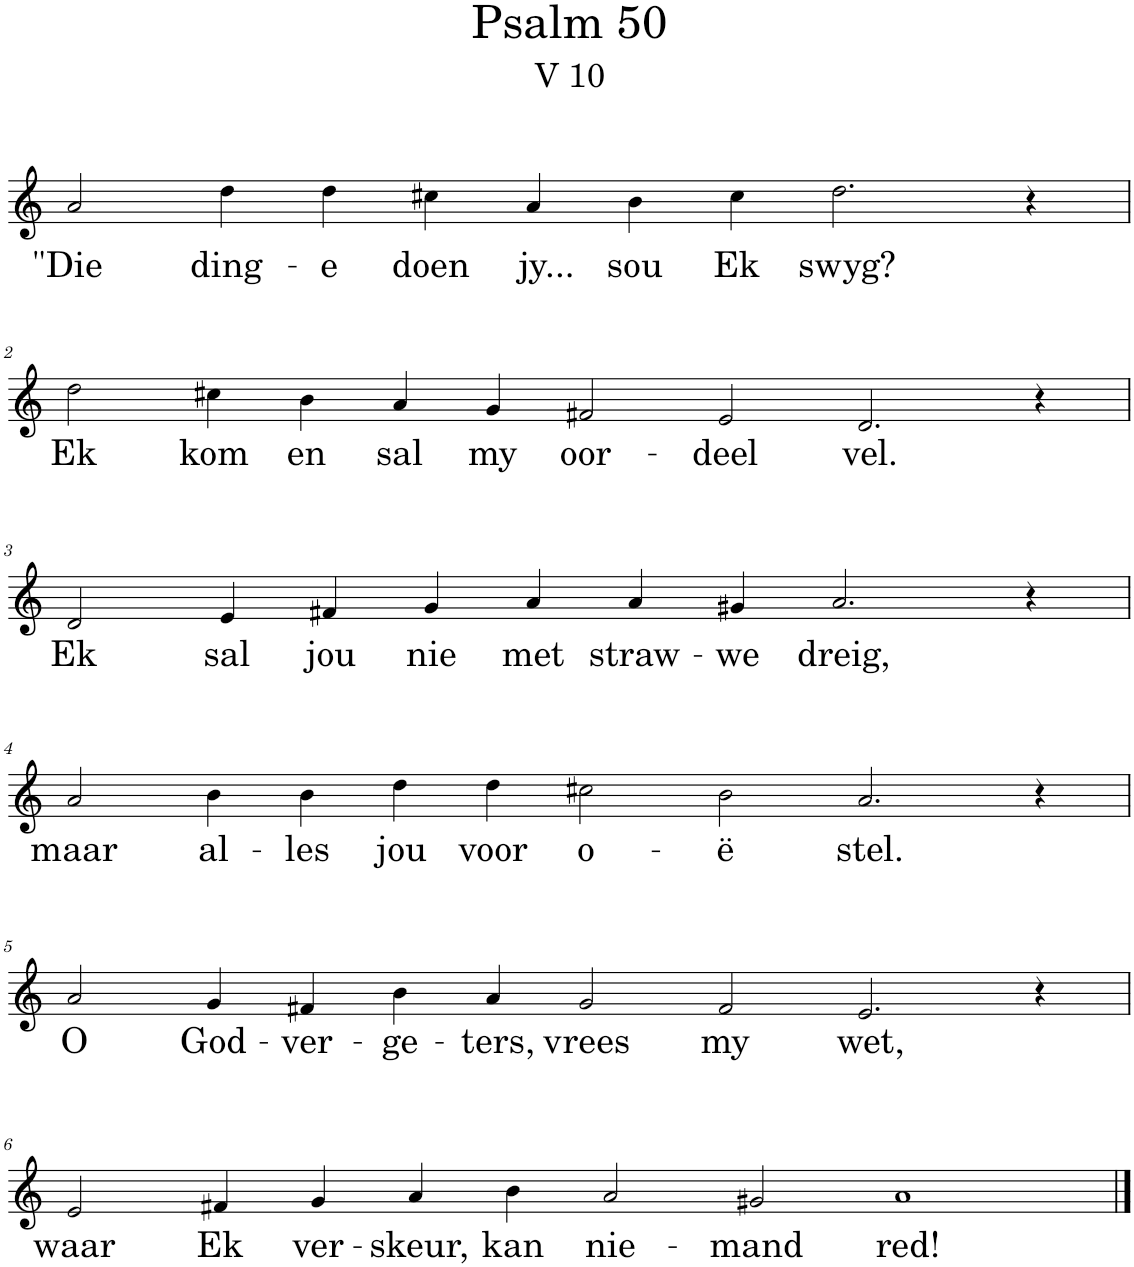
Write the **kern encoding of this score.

**kern	**text
*part1	*part1
*staff1	*staff1
*I"Pipe Organ	*
*I'Org.	*
*clefG2	*
*k[]	*
*M12/4	*
=1	=1
!	!LO:LY:b
2a/	"Die
!	!LO:LY:b
4dd\	ding-
!	!LO:LY:b
4dd\	-e
!	!LO:LY:b
4cc#X\	doen
!	!LO:LY:b
4a/	jy...
!	!LO:LY:b
4b\	sou
!	!LO:LY:b
4cc#\	Ek
!	!LO:LY:b
2.dd\	swyg?
4r	.
!!LO:LB:g=z
=2	=2
*M14/4	*
!	!LO:LY:b
2dd\	Ek
!	!LO:LY:b
4cc#X\	kom
!	!LO:LY:b
4b\	en
!	!LO:LY:b
4a/	sal
!	!LO:LY:b
4g/	my
!	!LO:LY:b
2f#X/	oor-
!	!LO:LY:b
2e/	-deel
!	!LO:LY:b
2.d/	vel.
4r	.
!!LO:LB:g=z
=3	=3
*M12/4	*
!	!LO:LY:b
2d/	Ek
!	!LO:LY:b
4e/	sal
!	!LO:LY:b
4f#X/	jou
!	!LO:LY:b
4g/	nie
!	!LO:LY:b
4a/	met
!	!LO:LY:b
4a/	straw-
!	!LO:LY:b
4g#X/	-we
!	!LO:LY:b
2.a/	dreig,
4r	.
!!LO:LB:g=z
=4	=4
*M14/4	*
!	!LO:LY:b
2a/	maar
!	!LO:LY:b
4b\	al-
!	!LO:LY:b
4b\	-les
!	!LO:LY:b
4dd\	jou
!	!LO:LY:b
4dd\	voor
!	!LO:LY:b
2cc#X\	o-
!	!LO:LY:b
2b\	-ë
!	!LO:LY:b
2.a/	stel.
4r	.
!!LO:LB:g=z
=5	=5
!	!LO:LY:b
2a/	O
!	!LO:LY:b
4g/	God-
!	!LO:LY:b
4f#X/	-ver-
!	!LO:LY:b
4b\	-ge-
!	!LO:LY:b
4a/	-ters,
!	!LO:LY:b
2g/	vrees
!	!LO:LY:b
2f#/	my
!	!LO:LY:b
2.e/	wet,
4r	.
!!LO:LB:g=z
=6	=6
!	!LO:LY:b
2e/	waar
!	!LO:LY:b
4f#X/	Ek
!	!LO:LY:b
4g/	ver-
!	!LO:LY:b
4a/	-skeur,
!	!LO:LY:b
4b\	kan
!	!LO:LY:b
2a/	nie-
!	!LO:LY:b
2g#X/	-mand
!	!LO:LY:b
1a	red!
==	==
*-	*-
